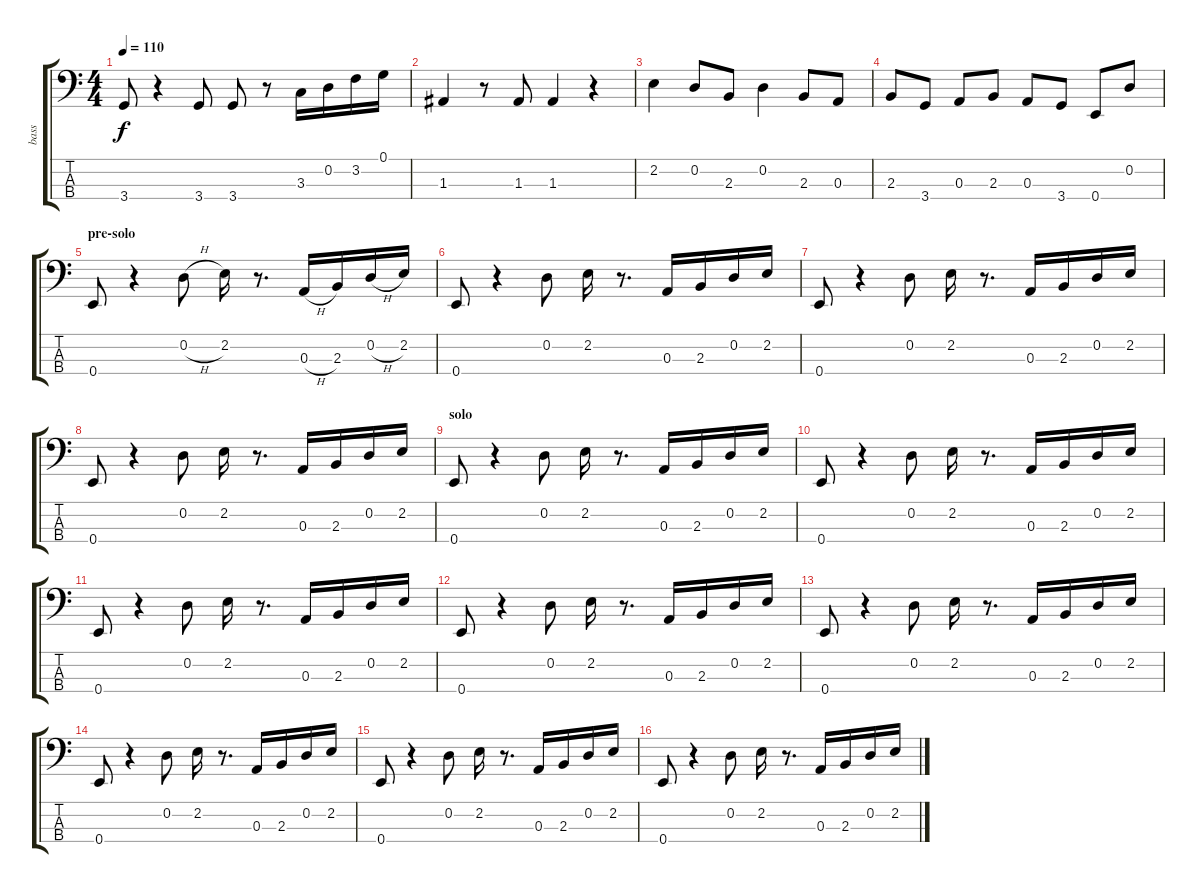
\track ("bass" "bass") {instrument electricbassfinger}
\staff {score tabs}
\tuning (G2 D2 A1 E1) {hide}
\ts (4 4)
\tempo 110
\clef f4
\ks aminor
3.4.8{dy f} r.4 3.4.8 3.4.8 r.8 3.3.16 0.2.16 3.2.16 0.1.16 |
1.3.4 r.8 1.3.8 1.3.4 r.4 |
2.2.4 0.2.8 2.3.8 0.2.4 2.3.8 0.3.8 |
2.3.8 3.4.8 0.3.8 2.3.8 0.3.8 3.4.8 0.4.8 0.2.8 |
\section ("" "pre-solo")
0.4.8 r.4 0.2{h}.8 2.2.16 r.8{d} 0.3{h}.16 2.3.16 0.2{h}.16 2.2.16 |
0.4.8 r.4 0.2.8 2.2.16 r.8{d} 0.3.16 2.3.16 0.2.16 2.2.16 |
0.4.8 r.4 0.2.8 2.2.16 r.8{d} 0.3.16 2.3.16 0.2.16 2.2.16 |
0.4.8 r.4 0.2.8 2.2.16 r.8{d} 0.3.16 2.3.16 0.2.16 2.2.16 |
\section ("" "solo")
0.4.8 r.4 0.2.8 2.2.16 r.8{d} 0.3.16 2.3.16 0.2.16 2.2.16 |
0.4.8 r.4 0.2.8 2.2.16 r.8{d} 0.3.16 2.3.16 0.2.16 2.2.16 |
0.4.8 r.4 0.2.8 2.2.16 r.8{d} 0.3.16 2.3.16 0.2.16 2.2.16 |
0.4.8 r.4 0.2.8 2.2.16 r.8{d} 0.3.16 2.3.16 0.2.16 2.2.16 |
0.4.8 r.4 0.2.8 2.2.16 r.8{d} 0.3.16 2.3.16 0.2.16 2.2.16 |
0.4.8 r.4 0.2.8 2.2.16 r.8{d} 0.3.16 2.3.16 0.2.16 2.2.16 |
0.4.8 r.4 0.2.8 2.2.16 r.8{d} 0.3.16 2.3.16 0.2.16 2.2.16 |
0.4.8 r.4 0.2.8 2.2.16 r.8{d} 0.3.16 2.3.16 0.2.16 2.2.16
